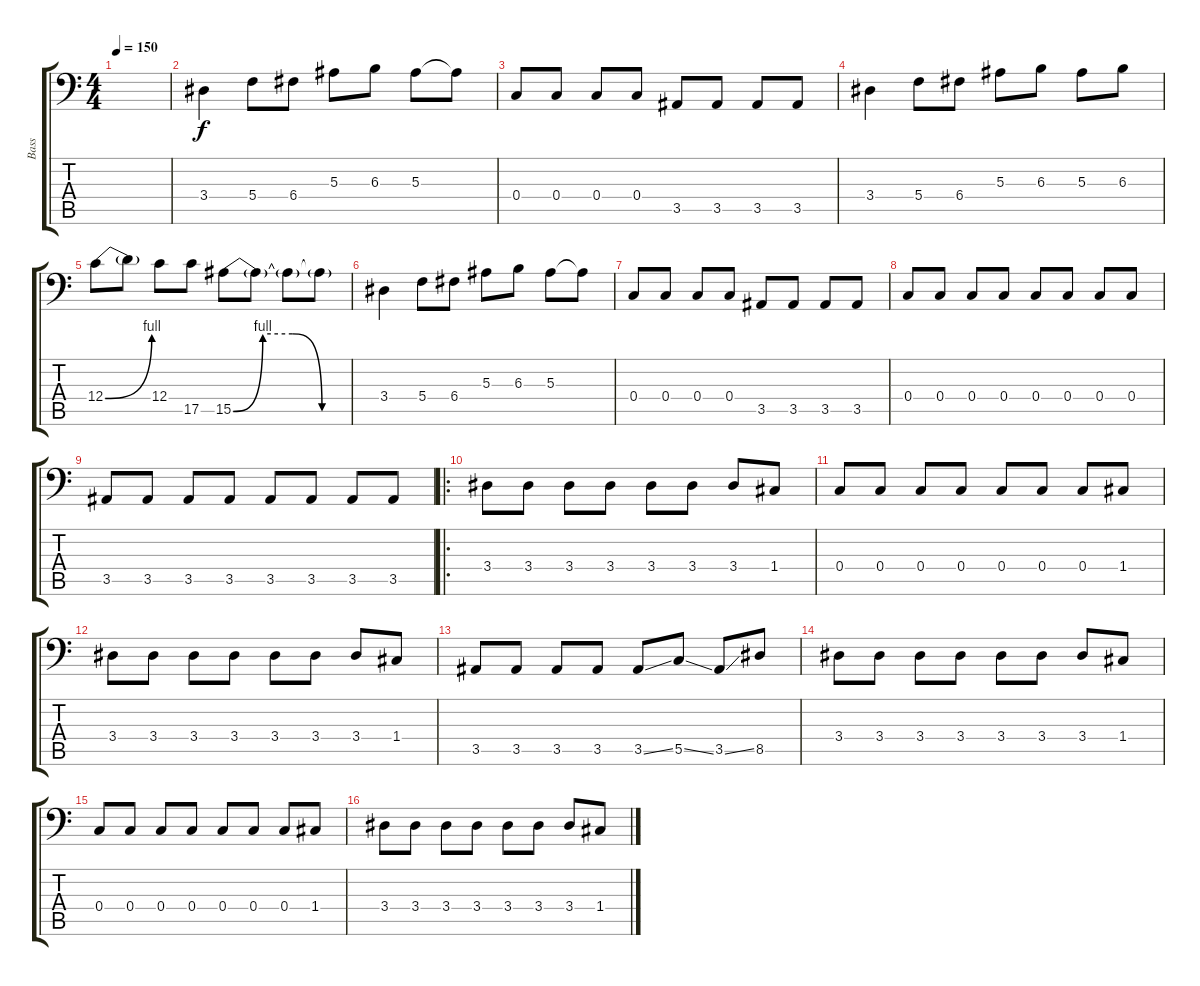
\track ("Bass" "Bass") {instrument electricbassfinger}
\staff {score tabs}
\tuning (D3 A2 F2 C2 G1 C1) {hide}
\ts (4 4)
\tempo 150
\clef f4
\ks c
|
3.4.4 5.4.8 6.4.8 5.3.8 6.3.8 5.3.8 5.3{t}.8 |
0.4.8 0.4.8 0.4.8 0.4.8 3.5.8 3.5.8 3.5.8 3.5.8 |
3.4.4 5.4.8 6.4.8 5.3.8 6.3.8 5.3.8 6.3.8 |
12.4{be (bend 0 0 60 4)}.8 12.4{t}.8 12.4.8 17.5.8 15.5{be (custom 0 0 15 4 30 4 45 0 60 0)}.8 15.5{t}.8 15.5{t}.8 15.5{t}.8 |
3.4.4 5.4.8 6.4.8 5.3.8 6.3.8 5.3.8 5.3{t}.8 |
0.4.8 0.4.8 0.4.8 0.4.8 3.5.8 3.5.8 3.5.8 3.5.8 |
0.4.8 0.4.8 0.4.8 0.4.8 0.4.8 0.4.8 0.4.8 0.4.8 |
3.5.8 3.5.8 3.5.8 3.5.8 3.5.8 3.5.8 3.5.8 3.5.8 |
\ro
3.4.8{instrument electricbassfinger} 3.4.8 3.4.8 3.4.8 3.4.8 3.4.8 3.4.8 1.4.8 |
0.4.8 0.4.8 0.4.8 0.4.8 0.4.8 0.4.8 0.4.8 1.4.8 |
3.4.8 3.4.8 3.4.8 3.4.8 3.4.8 3.4.8 3.4.8 1.4.8 |
3.5.8 3.5.8 3.5.8 3.5.8 3.5{ss}.8 5.5{ss}.8 3.5{ss}.8 8.5.8 |
3.4.8{instrument electricbassfinger} 3.4.8 3.4.8 3.4.8 3.4.8 3.4.8 3.4.8 1.4.8 |
0.4.8 0.4.8 0.4.8 0.4.8 0.4.8 0.4.8 0.4.8 1.4.8 |
3.4.8 3.4.8 3.4.8 3.4.8 3.4.8 3.4.8 3.4.8 1.4.8
